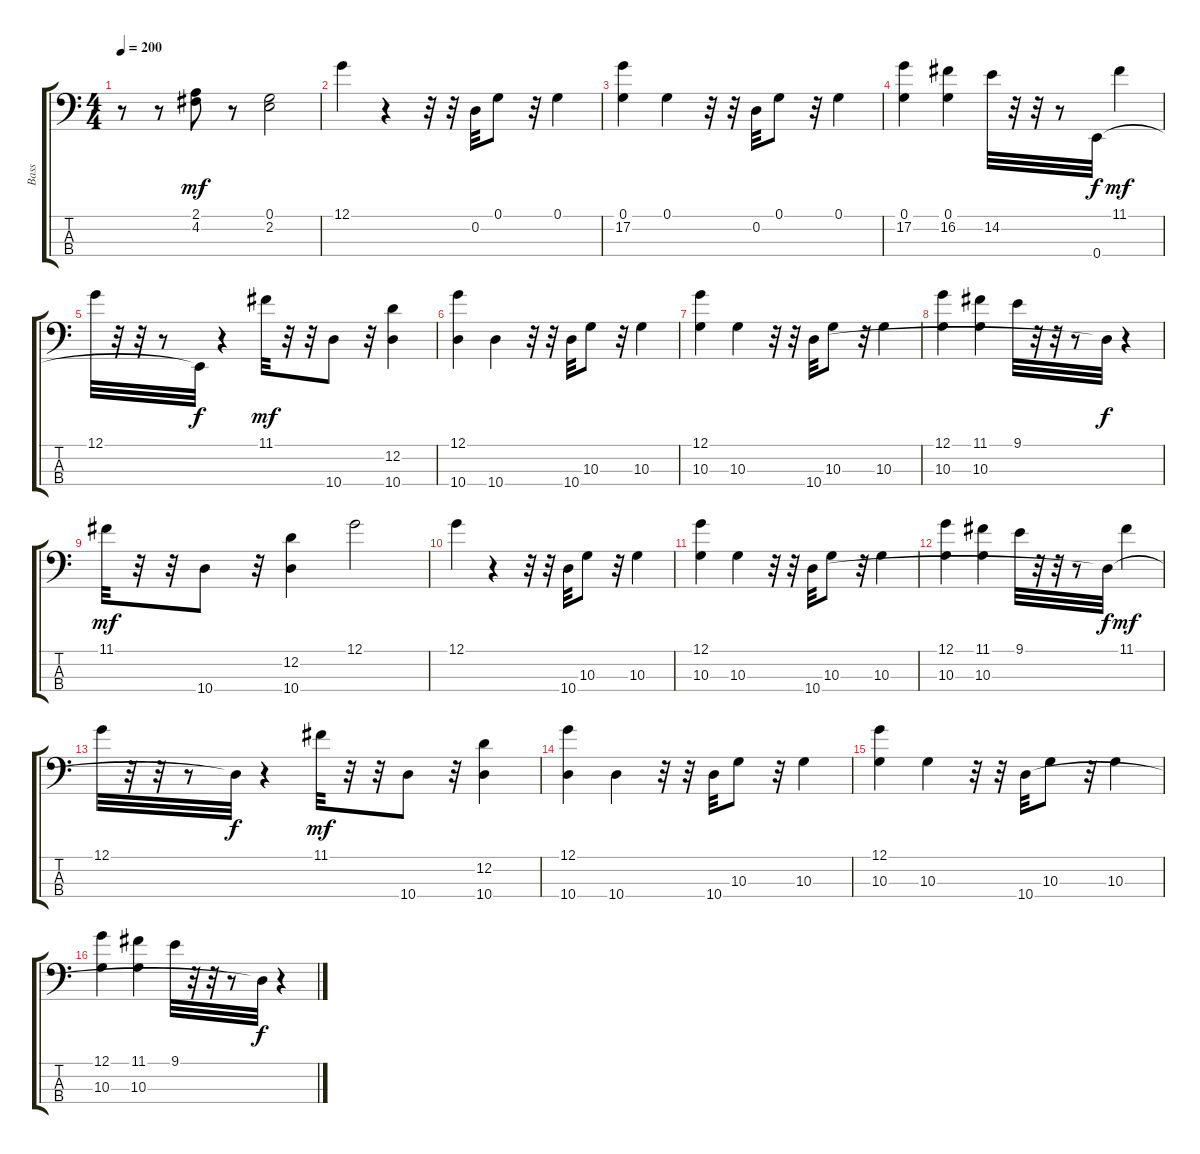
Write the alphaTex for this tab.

\track ("Bass" "Bass") {instrument synthbass2}
\staff {score tabs}
\tuning (G2 D2 A1 E1) {hide}
\ts (4 4)
\tempo 200
\clef f4
\ks c
r.8{dy mf} r.8 (2.1 4.2).8 r.8 (0.1 2.2).2 |
12.1.4 r.4 r.32 r.32 0.2.32 0.1.8 r.32 0.1.4 |
(0.1 17.2).4 0.1.4 r.32 r.32 0.2.32 0.1.8 r.32 0.1.4 |
(0.1 17.2).4 (0.1 16.2).4 14.2.32 r.32 r.32 r.8 0.4.32{dy f} 11.1.4{dy mf} |
12.1.32 r.32 r.32 r.8 0.4{t}.32{dy f} r.4 11.1.32{dy mf} r.32 r.32 10.4.8 r.32 (12.2 10.4).4 |
(12.1 10.4).4 10.4.4 r.32 r.32 10.4.32 10.3.8 r.32 10.3.4 |
(12.1 10.3).4 10.3.4 r.32 r.32 10.4.32 10.3.8 r.32 10.3.4 |
(12.1 10.3).4 (11.1 10.3).4 9.1.32 r.32 r.32 r.8 10.4{t}.32{dy f} r.4 |
11.1.32{dy mf} r.32 r.32 10.4.8 r.32 (12.2 10.4).4 12.1.2 |
12.1.4 r.4 r.32 r.32 10.4.32 10.3.8 r.32 10.3.4 |
(12.1 10.3).4 10.3.4 r.32 r.32 10.4.32 10.3.8 r.32 10.3.4 |
(12.1 10.3).4 (11.1 10.3).4 9.1.32 r.32 r.32 r.8 10.4{t}.32{dy f} 11.1.4{dy mf} |
12.1.32 r.32 r.32 r.8 10.4{t}.32{dy f} r.4 11.1.32{dy mf} r.32 r.32 10.4.8 r.32 (12.2 10.4).4 |
(12.1 10.4).4 10.4.4 r.32 r.32 10.4.32 10.3.8 r.32 10.3.4 |
(12.1 10.3).4 10.3.4 r.32 r.32 10.4.32 10.3.8 r.32 10.3.4 |
(12.1 10.3).4 (11.1 10.3).4 9.1.32 r.32 r.32 r.8 10.4{t}.32{dy f} r.4
